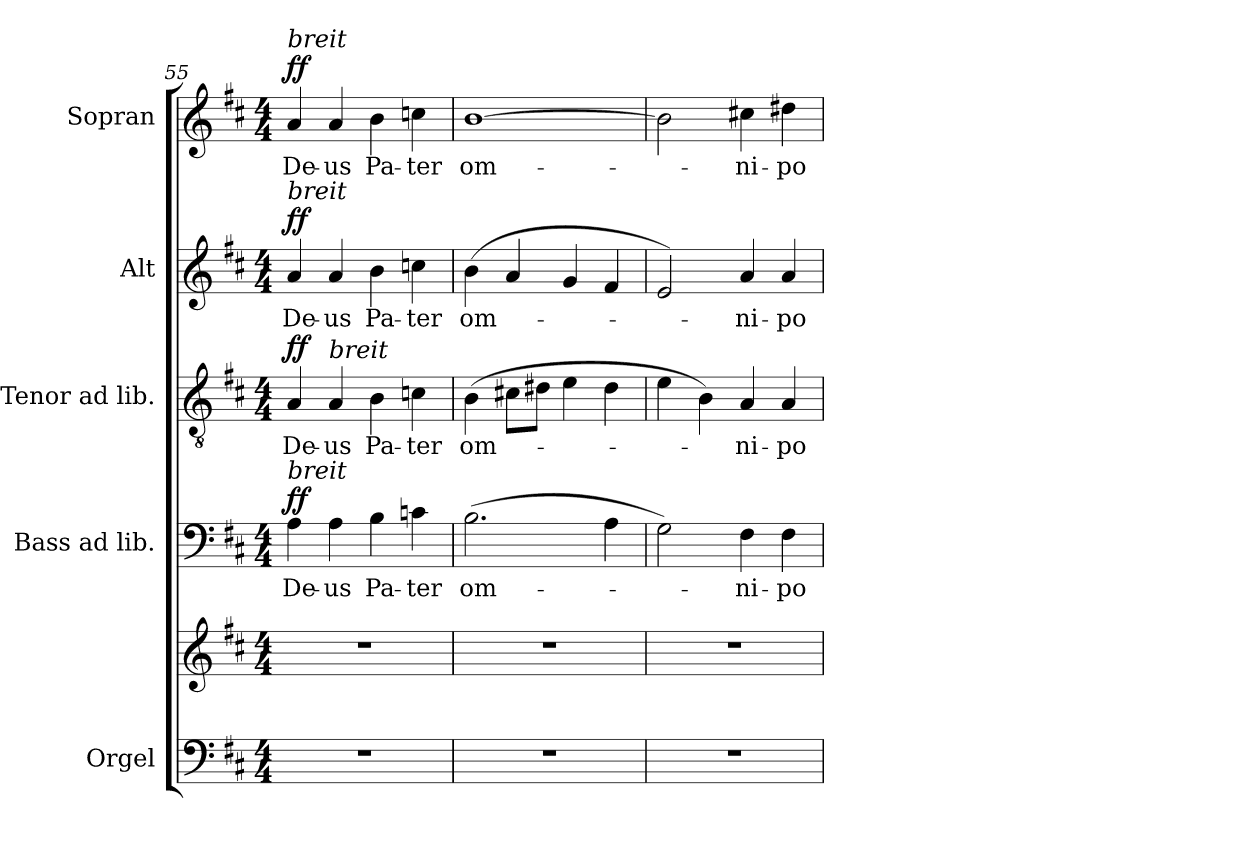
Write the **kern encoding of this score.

**kern	**kern	**kern	**text	**dynam	**kern	**text	**dynam	**kern	**text	**dynam	**kern	**text	**dynam
*part5	*part5	*part4	*part4	*part4	*part3	*part3	*part3	*part2	*part2	*part2	*part1	*part1	*part1
*staff6	*staff5	*staff4	*staff4	*staff4	*staff3	*staff3	*staff3	*staff2	*staff2	*staff2	*staff1	*staff1	*staff1
*I"Orgel	*	*I"Bass ad lib.	*	*	*I"Tenor ad lib.	*	*	*I"Alt	*	*	*I"Sopran	*	*
*I'Org.	*	*I'B.	*	*	*I'T.	*	*	*I'A.	*	*	*I'S.	*	*
!!LO:LB:g=z
*clefF4	*clefG2	*clefF4	*	*	*clefGv2	*	*	*clefG2	*	*	*clefG2	*	*
*k[f#c#]	*k[f#c#]	*k[f#c#]	*	*	*k[f#c#]	*	*	*k[f#c#]	*	*	*k[f#c#]	*	*
*D:	*D:	*D:	*	*	*D:	*	*	*D:	*	*	*D:	*	*
*M4/4	*M4/4	*M4/4	*	*	*M4/4	*	*	*M4/4	*	*	*M4/4	*	*
=55	=55	=55	=55	=55	=55	=55	=55	=55	=55	=55	=55	=55	=55
!	!	!	!	!	!	!	!	!	!	!	!LO:TX:a:i:t=breit	!	!
!	!	!	!	!	!	!	!	!LO:TX:a:i:t=breit	!	!	!	!	!
!	!	!LO:TX:a:i:t=breit	!	!	!	!	!	!	!	!	!	!	!
!	!	!	!LO:LY:b	!LO:DY:a	!	!LO:LY:b	!LO:DY:a	!	!LO:LY:b	!LO:DY:a	!	!LO:LY:b	!LO:DY:a
1r	1r	4A\	De-	ff	4A/	De-	ff	4a/	De-	ff	4a/	De-	ff
!	!	!	!	!	!LO:TX:a:i:t=breit	!	!	!	!	!	!	!	!
!	!	!	!LO:LY:b	!	!	!LO:LY:b	!	!	!LO:LY:b	!	!	!LO:LY:b	!
.	.	4A\	-us	.	4A/	-us	.	4a/	-us	.	4a/	-us	.
!	!	!	!LO:LY:b	!	!	!LO:LY:b	!	!	!LO:LY:b	!	!	!LO:LY:b	!
.	.	4B\	Pa-	.	4B\	Pa-	.	4b\	Pa-	.	4b\	Pa-	.
!	!	!	!LO:LY:b	!	!	!LO:LY:b	!	!	!LO:LY:b	!	!	!LO:LY:b	!
.	.	4cn\	-ter	.	4cn\	-ter	.	4ccn\	-ter	.	4ccn\	-ter	.
=56	=56	=56	=56	=56	=56	=56	=56	=56	=56	=56	=56	=56	=56
!	!	!	!LO:LY:b	!	!	!LO:LY:b	!	!	!LO:LY:b	!	!	!LO:LY:b	!
1r	1r	(>2.B\	om-	.	(>4B\	om-	.	(>4b\	om-	.	[1b	om-	.
.	.	.	.	.	8c#X\L	.	.	4a/	.	.	.	.	.
.	.	.	.	.	8d#X\J	.	.	.	.	.	.	.	.
.	.	.	.	.	4e\	.	.	4g/	.	.	.	.	.
.	.	4A\	.	.	4d#\	.	.	4f#/	.	.	.	.	.
=57	=57	=57	=57	=57	=57	=57	=57	=57	=57	=57	=57	=57	=57
1r	1r	2G\)	.	.	4e\	.	.	2e/)	.	.	2b\]	.	.
.	.	.	.	.	4B\)	.	.	.	.	.	.	.	.
!	!	!	!LO:LY:b	!	!	!LO:LY:b	!	!	!LO:LY:b	!	!	!LO:LY:b	!
.	.	4F#\	-ni-	.	4A/	-ni-	.	4a/	-ni-	.	4cc#X\	-ni-	.
!	!	!	!LO:LY:b	!	!	!LO:LY:b	!	!	!LO:LY:b	!	!	!LO:LY:b	!
.	.	4F#\	-po-	.	4A/	-po-	.	4a/	-po-	.	4dd#X\	-po-	.
=	=	=	=	=	=	=	=	=	=	=	=	=	=
*-	*-	*-	*-	*-	*-	*-	*-	*-	*-	*-	*-	*-	*-
